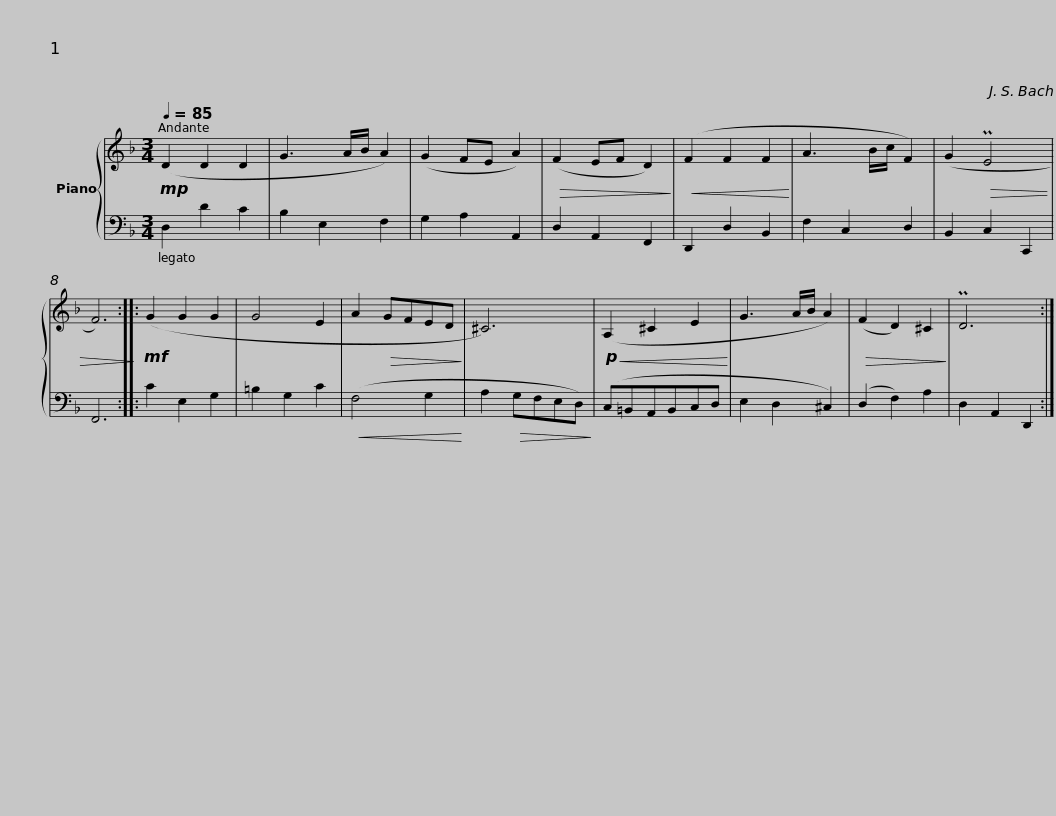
X:1
%%score { 1 | 2 }
L:1/8
Q:1/4=85
M:3/4
I:linebreak $
K:F
V:1 treble
V:2 bass
V:1
!mp! (D2 D2 D2 | G3 A/B/ A2) | (G2 FE A2) |!>(! (F2 EF D2)!>)! |$!<(! (F2 F2 F2!<)! | %5
 A3 B/c/ F2) | (G2!>(! PE4 | F6)!>)! ::$!mf! (G2 G2 G2 | G4 E2 | %10
 A2!>(! GFED!>)! | ^C6) |$!p!!<(! (A,2 ^C2 E2!<)! | G3 A/B/ A2) |!>(! (F2 D2) ^C2!>)! | %15
 PD6 :| %16
V:2
 D,2 D2 C2 | B,2 E,2 F,2 | G,2 A,2 A,,2 | D,2 A,,2 F,,2 |$ D,,2 D,2 B,,2 | %5
 F,2 C,2 D,2 | B,,2 C,2 C,,2 | F,,6 ::$ C2 E,2 G,2 | =B,2 G,2 C2 | %10
!<(! (F,4 G,2!<)! | A,2!>(! G,F,E,D,)!>)! |$ (C,=B,,A,,B,,C,D, | E,2 D,2 ^C,2) | (D,2 F,2) A,2 | %15
 D,2 A,,2 D,,2 :| %16
